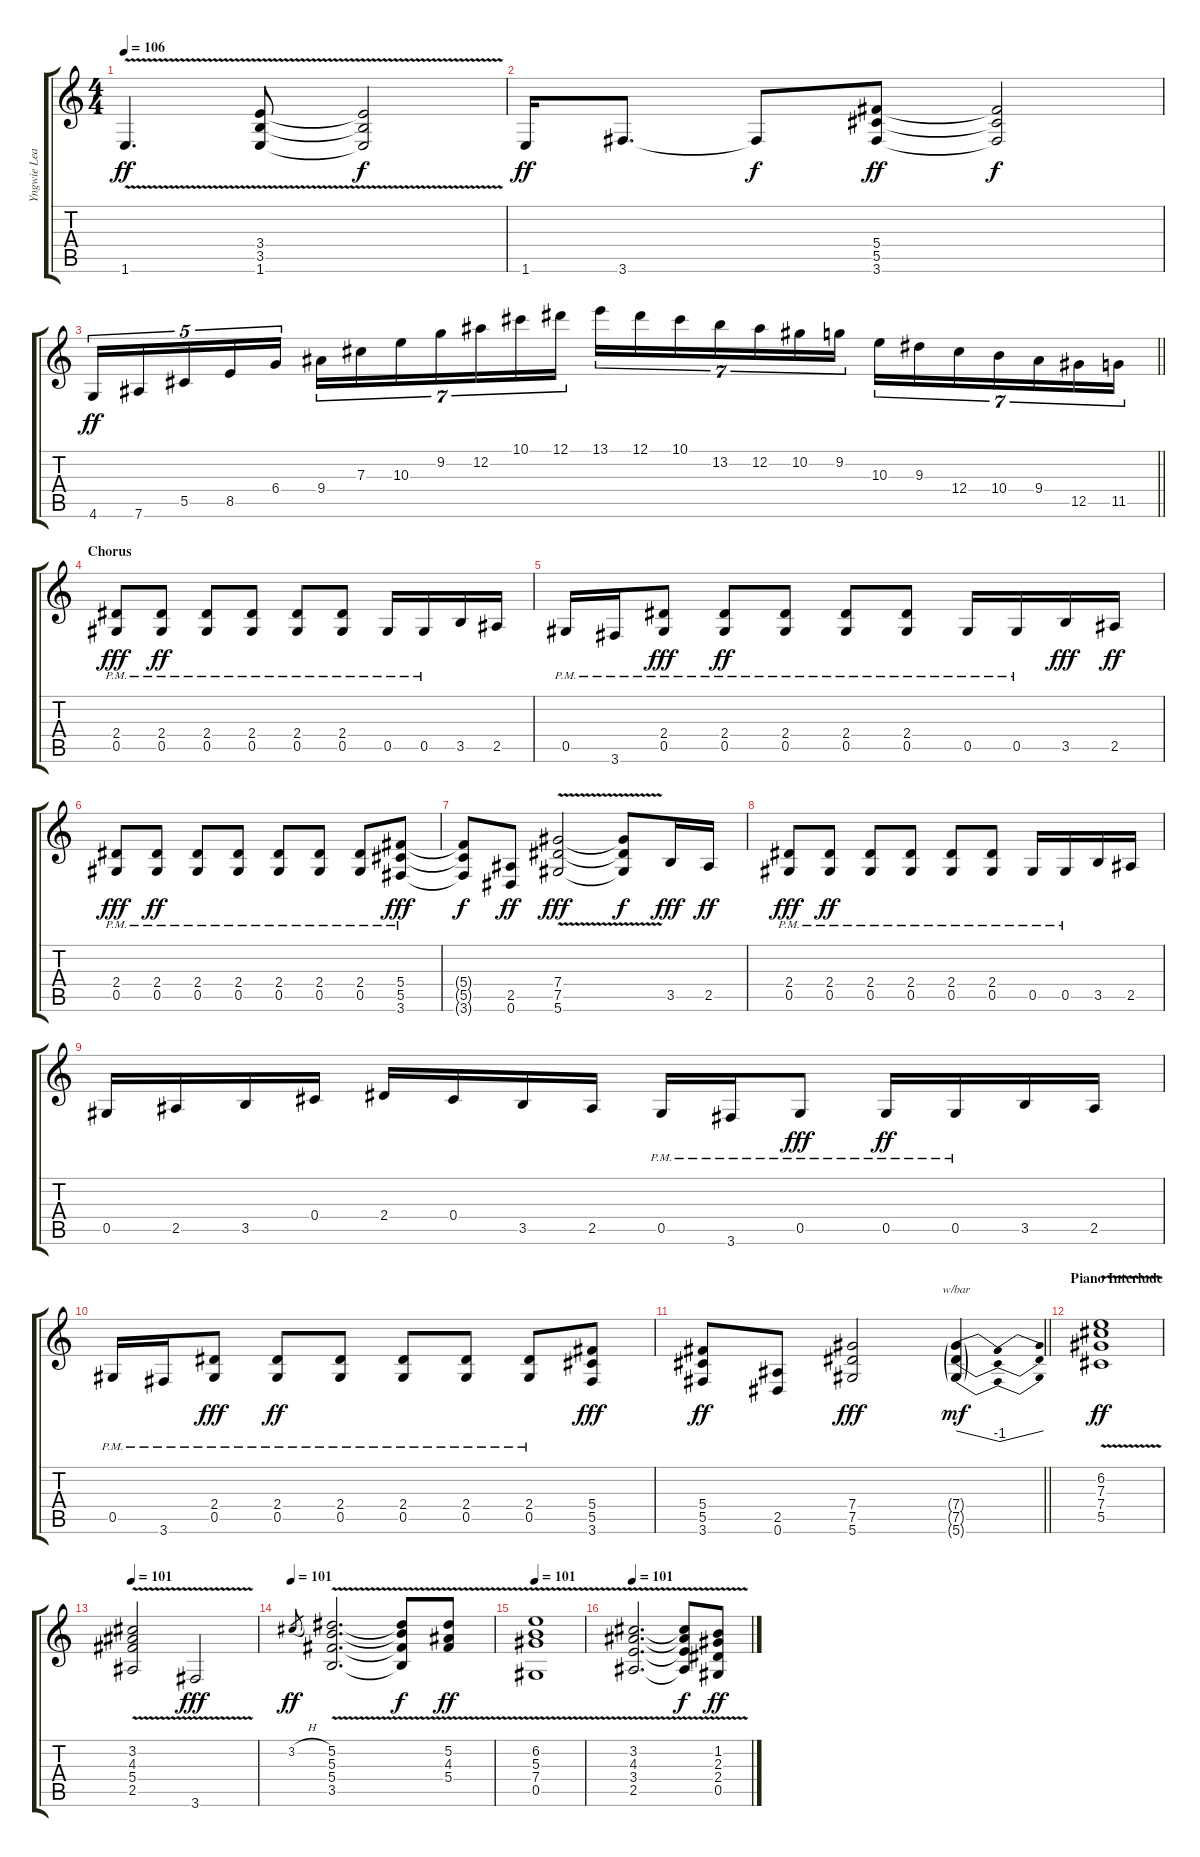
\track ("Yngwie Lead" "Yngwie Lea") {instrument overdrivenguitar}
\staff {score tabs}
\tuning (Eb4 Bb3 Gb3 Db3 Ab2 Eb2) {hide}
\ts (4 4)
\tempo 106
\clef g2
\ks c
1.6{v}.4{d dy ff} (3.4{v} 3.5{v} 1.6{v}).8 (3.4{t} 3.5{t} 1.6{t}).2{dy f} |
1.6.16{dy ff} 3.6.8{d} 3.6{t}.8{dy f} (5.4 5.5 3.6).8{dy ff} (5.4{t} 5.5{t} 3.6{t}).2{dy f} |
\barLineRight lightlight
4.6.16{tu (5 4) dy ff} 7.6.16{tu (5 4)} 5.5.16{tu (5 4)} 8.5.16{tu (5 4)} 6.4.16{tu (5 4)} 9.4.16{tu (7 4)} 7.3.16{tu (7 4)} 10.3.16{tu (7 4)} 9.2.16{tu (7 4)} 12.2.16{tu (7 4)} 10.1.16{tu (7 4)} 12.1.16{tu (7 4)} 13.1.16{tu (7 4)} 12.1.16{tu (7 4)} 10.1.16{tu (7 4)} 13.2.16{tu (7 4)} 12.2.16{tu (7 4)} 10.2.16{tu (7 4)} 9.2.16{tu (7 4)} 10.3.16{tu (7 4)} 9.3.16{tu (7 4)} 12.4.16{tu (7 4)} 10.4.16{tu (7 4)} 9.4.16{tu (7 4)} 12.5.16{tu (7 4)} 11.5.16{tu (7 4)} |
\section ("" "Chorus")
(2.4{pm} 0.5{pm}).8{dy fff} (2.4{pm} 0.5{pm}).8{dy ff} (2.4{pm} 0.5{pm}).8 (2.4{pm} 0.5{pm}).8 (2.4{pm} 0.5{pm}).8 (2.4{pm} 0.5{pm}).8 0.5{pm}.16 0.5{pm}.16 3.5.16 2.5.16 |
0.5{pm}.16 3.6{pm}.16 (2.4{pm} 0.5{pm}).8{dy fff} (2.4{pm} 0.5{pm}).8{dy ff} (2.4{pm} 0.5{pm}).8 (2.4{pm} 0.5{pm}).8 (2.4{pm} 0.5{pm}).8 0.5{pm}.16 0.5{pm}.16 3.5.16{dy fff} 2.5.16{dy ff} |
(2.4{pm} 0.5{pm}).8{dy fff} (2.4{pm} 0.5{pm}).8{dy ff} (2.4{pm} 0.5{pm}).8 (2.4{pm} 0.5{pm}).8 (2.4{pm} 0.5{pm}).8 (2.4{pm} 0.5{pm}).8 (2.4{pm} 0.5{pm}).8 (5.4{pm} 5.5{pm} 3.6{pm}).8{dy fff} |
(5.4{t} 5.5{t} 3.6{t}).8{dy f} (2.5 0.6).8{dy ff} (7.4{v} 7.5{v} 5.6{v}).2{dy fff} (7.4{t} 7.5{t} 5.6{t}).8{dy f} 3.5.16{dy fff} 2.5.16{dy ff} |
(2.4{pm} 0.5{pm}).8{dy fff} (2.4{pm} 0.5{pm}).8{dy ff} (2.4{pm} 0.5{pm}).8 (2.4{pm} 0.5{pm}).8 (2.4{pm} 0.5{pm}).8 (2.4{pm} 0.5{pm}).8 0.5{pm}.16 0.5{pm}.16 3.5.16 2.5.16 |
0.5.16 2.5.16 3.5.16 0.4.16 2.4.16 0.4.16 3.5.16 2.5.16 0.5{pm}.16 3.6{pm}.16 0.5{pm}.8{dy fff} 0.5{pm}.16{dy ff} 0.5{pm}.16 3.5.16 2.5.16 |
0.5{pm}.16 3.6{pm}.16 (2.4{pm} 0.5{pm}).8{dy fff} (2.4{pm} 0.5{pm}).8{dy ff} (2.4{pm} 0.5{pm}).8 (2.4{pm} 0.5{pm}).8 (2.4{pm} 0.5{pm}).8 (2.4{pm} 0.5{pm}).8 (5.4 5.5 3.6).8{dy fff} |
\barLineRight lightlight
(5.4 5.5 3.6).8{dy ff} (2.5 0.6).8 (7.4 7.5 5.6).2{dy fff} (7.4{g} 7.5{g} 5.6{g}).4{tbe (dip default 0 0 30 -4 60 0) dy mf} |
\section ("" "Piano Interlude")
(6.2{v} 7.3{v} 7.4{v} 5.5{v}).1{dy ff volume 12} |
\tempo 101
(3.2{v} 4.3{v} 5.4{v} 2.5{v}).2 3.6{v}.2{dy fff} |
\tempo 101
3.2{h}.8{gr dy ff} (5.2{v} 5.3{v} 5.4{v} 3.5{v}).2{d volume 12} (5.2{t} 5.3{t} 5.4{t} 3.5{t}).8{dy f} (5.2{v} 4.3{v} 5.4{v}).8{dy ff} |
\tempo 101
(6.2{v} 5.3{v} 7.4{v} 0.5{v}).1{volume 12} |
\tempo 101
(3.2{v} 4.3{v} 3.4{v} 2.5{v}).2{d} (3.2{t} 4.3{t} 3.4{t} 2.5{t}).8{dy f} (1.2{v} 2.3{v} 2.4{v} 0.5{v}).8{dy ff}
